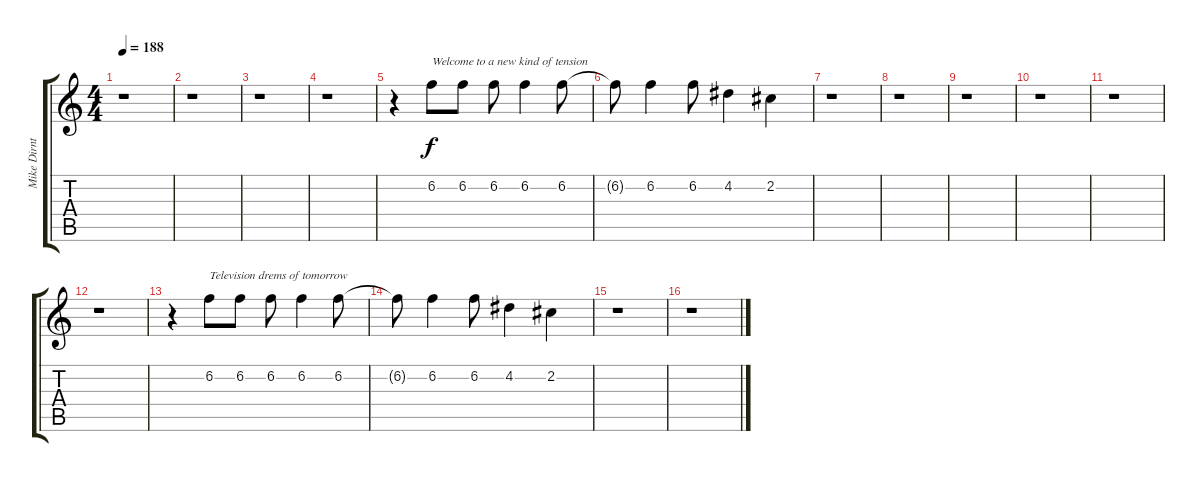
\track ("Mike Dirnt (vocals)" "Mike Dirnt") {instrument electricguitarjazz}
\staff {score tabs}
\tuning (E4 B3 G3 D3 A2 E2) {hide}
\ts (4 4)
\tempo 188
\clef g2
\ks c
r.1{dy f} |
r.1 |
r.1 |
r.1 |
r.4 6.2.8{txt "Welcome to a new kind of tension"} 6.2.8 6.2.8 6.2.4 6.2.8 |
6.2{t}.8 6.2.4 6.2.8 4.2.4 2.2.4 |
r.1 |
r.1 |
r.1 |
r.1 |
r.1 |
r.1 |
r.4 6.2.8{txt "Television drems of tomorrow"} 6.2.8 6.2.8 6.2.4 6.2.8 |
6.2{t}.8 6.2.4 6.2.8 4.2.4 2.2.4 |
r.1 |
r.1
